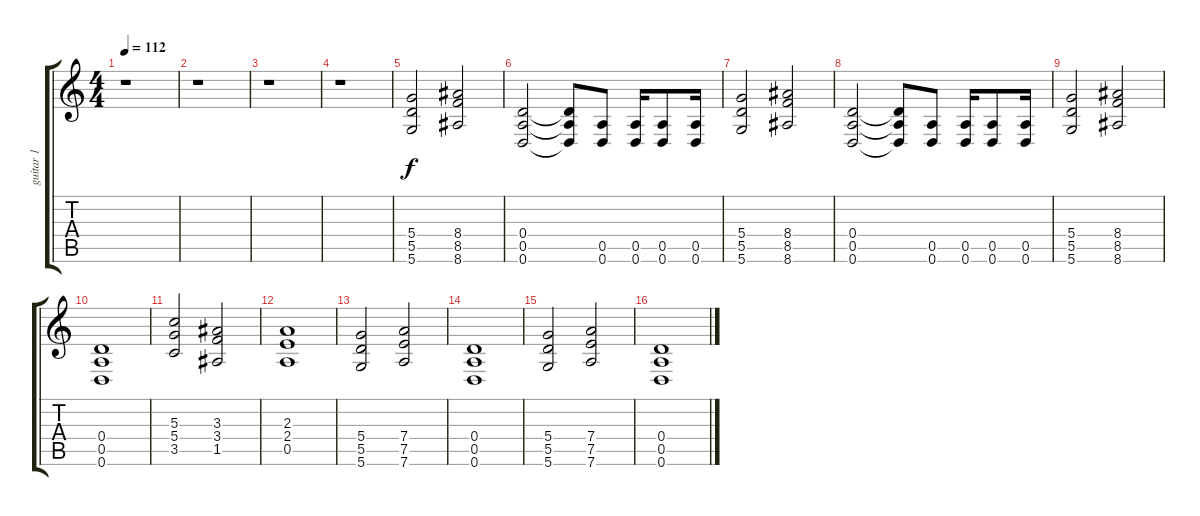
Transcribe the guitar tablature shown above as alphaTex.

\track ("guitar 1" "guitar 1") {instrument distortionguitar}
\staff {score tabs}
\tuning (E4 B3 G3 D3 A2 D2) {hide}
\ts (4 4)
\tempo 112
\clef g2
\ks c
r.1{dy f} |
r.1 |
r.1 |
r.1 |
(5.4 5.5 5.6).2 (8.4 8.5 8.6).2 |
(0.4 0.5 0.6).2 (0.4{t} 0.5{t} 0.6{t}).8 (0.5 0.6).8 (0.5 0.6).16 (0.5 0.6).8 (0.5 0.6).16 |
(5.4 5.5 5.6).2 (8.4 8.5 8.6).2 |
(0.4 0.5 0.6).2 (0.4{t} 0.5{t} 0.6{t}).8 (0.5 0.6).8 (0.5 0.6).16 (0.5 0.6).8 (0.5 0.6).16 |
(5.4 5.5 5.6).2 (8.4 8.5 8.6).2 |
(0.4 0.5 0.6).1 |
(5.3 5.4 3.5).2 (3.3 3.4 1.5).2 |
(2.3 2.4 0.5).1 |
(5.4 5.5 5.6).2 (7.4 7.5 7.6).2 |
(0.4 0.5 0.6).1 |
(5.4 5.5 5.6).2 (7.4 7.5 7.6).2 |
(0.4 0.5 0.6).1
